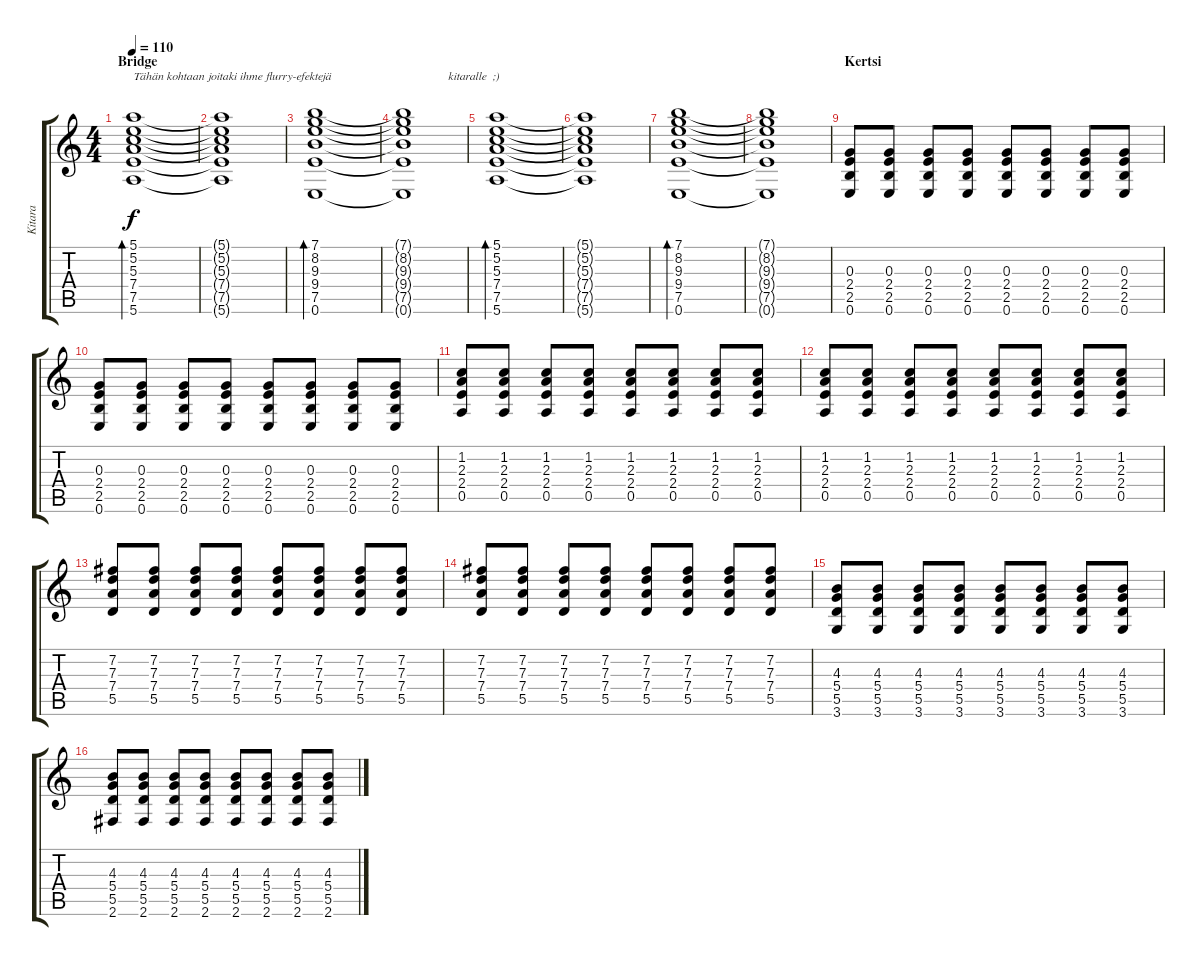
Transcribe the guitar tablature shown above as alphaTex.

\track ("Kitara" "Kitara") {instrument electricguitarjazz}
\staff {score tabs}
\tuning (E4 B3 G3 D3 A2 E2) {hide}
\ts (4 4)
\section ("" "Bridge")
\tempo 110
\clef g2
\ks c
(5.1 5.2 5.3 7.4 7.5 5.6).1{bd 120 txt "Tähän kohtaan joitaki ihme flurry-efektejä" dy f} |
(5.1{t} 5.2{t} 5.3{t} 7.4{t} 7.5{t} 5.6{t}).1 |
(7.1 8.2 9.3 9.4 7.5 0.6).1{bd 120} |
(7.1{t} 8.2{t} 9.3{t} 9.4{t} 7.5{t} 0.6{t}).1{txt "               kitaralle  ;)"} |
(5.1 5.2 5.3 7.4 7.5 5.6).1{bd 120} |
(5.1{t} 5.2{t} 5.3{t} 7.4{t} 7.5{t} 5.6{t}).1 |
(7.1 8.2 9.3 9.4 7.5 0.6).1{bd 120} |
(7.1{t} 8.2{t} 9.3{t} 9.4{t} 7.5{t} 0.6{t}).1 |
\section ("" "Kertsi")
(0.3 2.4 2.5 0.6).8{instrument distortionguitar} (0.3 2.4 2.5 0.6).8 (0.3 2.4 2.5 0.6).8 (0.3 2.4 2.5 0.6).8 (0.3 2.4 2.5 0.6).8 (0.3 2.4 2.5 0.6).8 (0.3 2.4 2.5 0.6).8 (0.3 2.4 2.5 0.6).8 |
(0.3 2.4 2.5 0.6).8 (0.3 2.4 2.5 0.6).8 (0.3 2.4 2.5 0.6).8 (0.3 2.4 2.5 0.6).8 (0.3 2.4 2.5 0.6).8 (0.3 2.4 2.5 0.6).8 (0.3 2.4 2.5 0.6).8 (0.3 2.4 2.5 0.6).8 |
(1.2 2.3 2.4 0.5).8 (1.2 2.3 2.4 0.5).8 (1.2 2.3 2.4 0.5).8 (1.2 2.3 2.4 0.5).8 (1.2 2.3 2.4 0.5).8 (1.2 2.3 2.4 0.5).8 (1.2 2.3 2.4 0.5).8 (1.2 2.3 2.4 0.5).8 |
(1.2 2.3 2.4 0.5).8 (1.2 2.3 2.4 0.5).8 (1.2 2.3 2.4 0.5).8 (1.2 2.3 2.4 0.5).8 (1.2 2.3 2.4 0.5).8 (1.2 2.3 2.4 0.5).8 (1.2 2.3 2.4 0.5).8 (1.2 2.3 2.4 0.5).8 |
(7.2 7.3 7.4 5.5).8 (7.2 7.3 7.4 5.5).8 (7.2 7.3 7.4 5.5).8 (7.2 7.3 7.4 5.5).8 (7.2 7.3 7.4 5.5).8 (7.2 7.3 7.4 5.5).8 (7.2 7.3 7.4 5.5).8 (7.2 7.3 7.4 5.5).8 |
(7.2 7.3 7.4 5.5).8 (7.2 7.3 7.4 5.5).8 (7.2 7.3 7.4 5.5).8 (7.2 7.3 7.4 5.5).8 (7.2 7.3 7.4 5.5).8 (7.2 7.3 7.4 5.5).8 (7.2 7.3 7.4 5.5).8 (7.2 7.3 7.4 5.5).8 |
(4.3 5.4 5.5 3.6).8 (4.3 5.4 5.5 3.6).8 (4.3 5.4 5.5 3.6).8 (4.3 5.4 5.5 3.6).8 (4.3 5.4 5.5 3.6).8 (4.3 5.4 5.5 3.6).8 (4.3 5.4 5.5 3.6).8 (4.3 5.4 5.5 3.6).8 |
(4.3 5.4 5.5 2.6).8 (4.3 5.4 5.5 2.6).8 (4.3 5.4 5.5 2.6).8 (4.3 5.4 5.5 2.6).8 (4.3 5.4 5.5 2.6).8 (4.3 5.4 5.5 2.6).8 (4.3 5.4 5.5 2.6).8 (4.3 5.4 5.5 2.6).8
